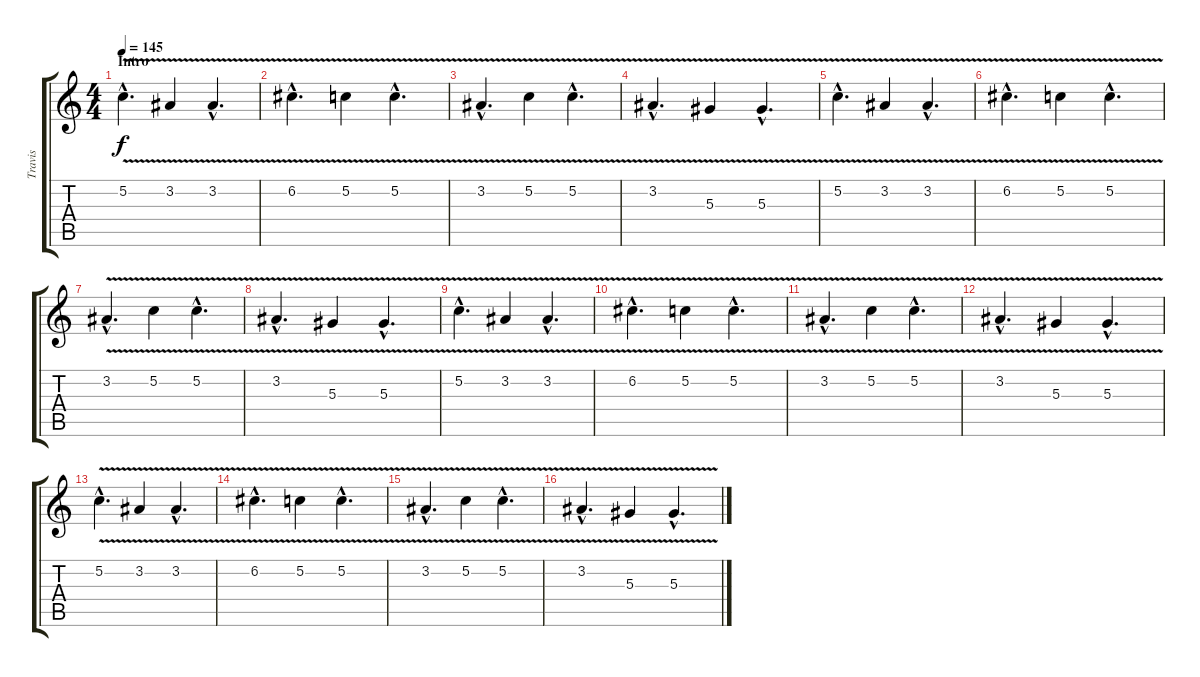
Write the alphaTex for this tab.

\track ("Travis" "Travis") {instrument distortionguitar}
\staff {score tabs}
\tuning (C4 G3 Eb3 Bb2 F2 C2) {hide}
\ts (4 4)
\section ("" "Intro")
\tempo 145
\clef g2
\ks c
5.2{v hac}.4{d dy f instrument electricguitarclean} 3.2{v}.4 3.2{v hac}.4{d} |
6.2{v hac}.4{d} 5.2{v}.4 5.2{v hac}.4{d} |
3.2{v hac}.4{d} 5.2{v}.4 5.2{v hac}.4{d} |
3.2{v hac}.4{d} 5.3{v}.4 5.3{v hac}.4{d} |
5.2{v hac}.4{d} 3.2{v}.4 3.2{v hac}.4{d} |
6.2{v hac}.4{d} 5.2{v}.4 5.2{v hac}.4{d} |
3.2{v hac}.4{d} 5.2{v}.4 5.2{v hac}.4{d} |
3.2{v hac}.4{d} 5.3{v}.4 5.3{v hac}.4{d} |
5.2{v hac}.4{d} 3.2{v}.4 3.2{v hac}.4{d} |
6.2{v hac}.4{d} 5.2{v}.4 5.2{v hac}.4{d} |
3.2{v hac}.4{d} 5.2{v}.4 5.2{v hac}.4{d} |
3.2{v hac}.4{d} 5.3{v}.4 5.3{v hac}.4{d} |
5.2{v hac}.4{d} 3.2{v}.4 3.2{v hac}.4{d} |
6.2{v hac}.4{d} 5.2{v}.4 5.2{v hac}.4{d} |
3.2{v hac}.4{d} 5.2{v}.4 5.2{v hac}.4{d} |
3.2{v hac}.4{d} 5.3{v}.4 5.3{v hac}.4{d}
